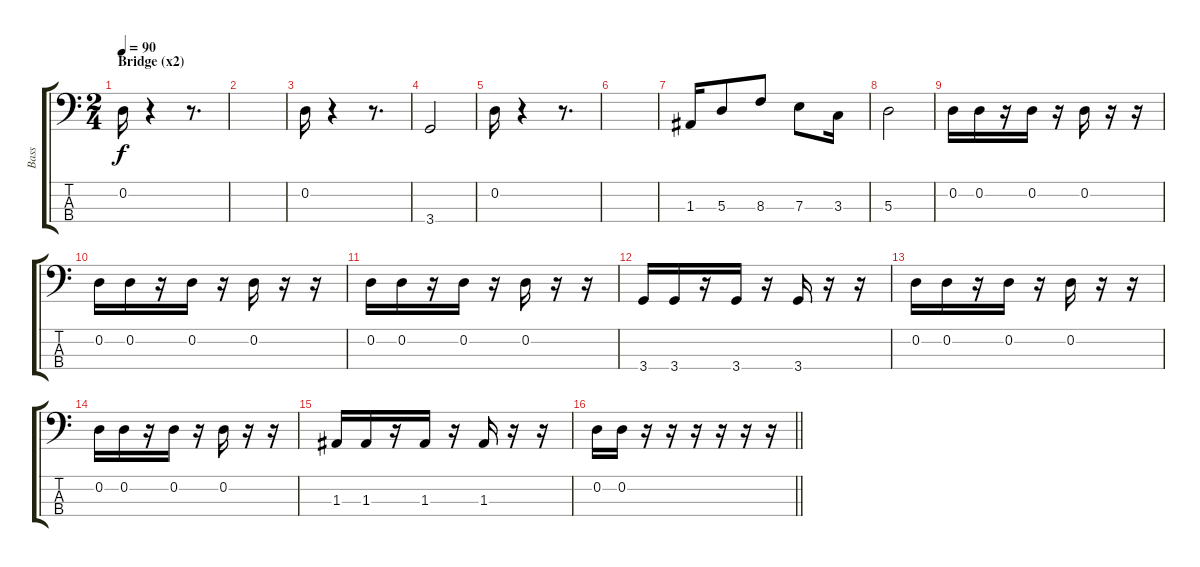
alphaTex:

\track ("Bass" "Bass") {instrument electricbasspick}
\staff {score tabs}
\tuning (G2 D2 A1 E1) {hide}
\ts (2 4)
\section ("" "Bridge (x2)")
\tempo 90
\clef f4
\ks c
0.2.16{dy f} r.4 r.8{d} |
|
0.2.16 r.4 r.8{d} |
3.4.2 |
0.2.16 r.4 r.8{d} |
|
1.3.16 5.3.8 8.3.8 7.3.8 3.3.16 |
5.3.2 |
0.2.16 0.2.16 r.16 0.2.16 r.16 0.2.16 r.16 r.16 |
0.2.16 0.2.16 r.16 0.2.16 r.16 0.2.16 r.16 r.16 |
0.2.16 0.2.16 r.16 0.2.16 r.16 0.2.16 r.16 r.16 |
3.4.16 3.4.16 r.16 3.4.16 r.16 3.4.16 r.16 r.16 |
0.2.16 0.2.16 r.16 0.2.16 r.16 0.2.16 r.16 r.16 |
0.2.16 0.2.16 r.16 0.2.16 r.16 0.2.16 r.16 r.16 |
1.3.16 1.3.16 r.16 1.3.16 r.16 1.3.16 r.16 r.16 |
\barLineRight lightlight
0.2.16 0.2.16 r.16 r.16 r.16 r.16 r.16 r.16
